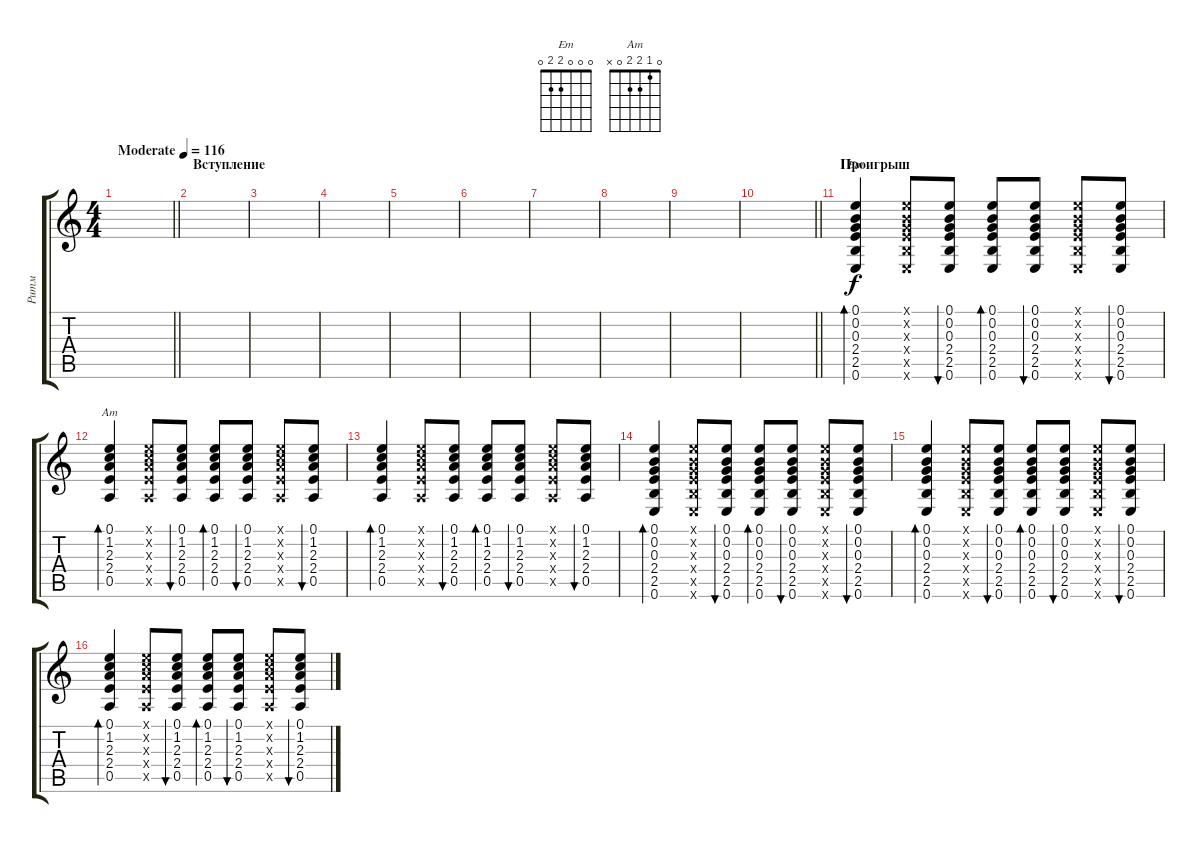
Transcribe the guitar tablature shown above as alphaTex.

\track ("Ритм" "Ритм") {instrument acousticguitarnylon}
\staff {score tabs}
\tuning (E4 B3 G3 D3 A2 E2) {hide}
\chord ("Em" 0 0 0 2 2 0)
\chord ("Am" 0 1 2 2 0 x)
\ts (4 4)
\tempo (116 "Moderate")
\clef g2
\barLineRight lightlight
\ks c
|
\section ("" "Вступление")
|
|
|
|
|
|
|
|
\barLineRight lightlight
|
\section ("" "Проигрыш")
(0.1 0.2 0.3 2.4 2.5 0.6).4{bd 60 ch "Em"} (0.1{x} 0.2{x} 0.3{x} 2.4{x} 2.5{x} 0.6{x}).8 (0.1 0.2 0.3 2.4 2.5 0.6).8{bu 30} (0.1 0.2 0.3 2.4 2.5 0.6).8{bd 30} (0.1 0.2 0.3 2.4 2.5 0.6).8{bu 30} (0.1{x} 0.2{x} 0.3{x} 2.4{x} 2.5{x} 0.6{x}).8 (0.1 0.2 0.3 2.4 2.5 0.6).8{bu 30} |
(0.1 1.2 2.3 2.4 0.5).4{bd 30 ch "Am"} (0.1{x} 1.2{x} 2.3{x} 2.4{x} 0.5{x}).8 (0.1 1.2 2.3 2.4 0.5).8{bu 30} (0.1 1.2 2.3 2.4 0.5).8{bd 30} (0.1 1.2 2.3 2.4 0.5).8{bu 30} (0.1{x} 1.2{x} 2.3{x} 2.4{x} 0.5{x}).8 (0.1 1.2 2.3 2.4 0.5).8{bu 30} |
(0.1 1.2 2.3 2.4 0.5).4{bd 30} (0.1{x} 1.2{x} 2.3{x} 2.4{x} 0.5{x}).8 (0.1 1.2 2.3 2.4 0.5).8{bu 30} (0.1 1.2 2.3 2.4 0.5).8{bd 30} (0.1 1.2 2.3 2.4 0.5).8{bu 30} (0.1{x} 1.2{x} 2.3{x} 2.4{x} 0.5{x}).8 (0.1 1.2 2.3 2.4 0.5).8{bu 30} |
(0.1 0.2 0.3 2.4 2.5 0.6).4{bd 60} (0.1{x} 0.2{x} 0.3{x} 2.4{x} 2.5{x} 0.6{x}).8 (0.1 0.2 0.3 2.4 2.5 0.6).8{bu 30} (0.1 0.2 0.3 2.4 2.5 0.6).8{bd 30} (0.1 0.2 0.3 2.4 2.5 0.6).8{bu 30} (0.1{x} 0.2{x} 0.3{x} 2.4{x} 2.5{x} 0.6{x}).8 (0.1 0.2 0.3 2.4 2.5 0.6).8{bu 30} |
(0.1 0.2 0.3 2.4 2.5 0.6).4{bd 60} (0.1{x} 0.2{x} 0.3{x} 2.4{x} 2.5{x} 0.6{x}).8 (0.1 0.2 0.3 2.4 2.5 0.6).8{bu 30} (0.1 0.2 0.3 2.4 2.5 0.6).8{bd 30} (0.1 0.2 0.3 2.4 2.5 0.6).8{bu 30} (0.1{x} 0.2{x} 0.3{x} 2.4{x} 2.5{x} 0.6{x}).8 (0.1 0.2 0.3 2.4 2.5 0.6).8{bu 30} |
(0.1 1.2 2.3 2.4 0.5).4{bd 30} (0.1{x} 1.2{x} 2.3{x} 2.4{x} 0.5{x}).8 (0.1 1.2 2.3 2.4 0.5).8{bu 30} (0.1 1.2 2.3 2.4 0.5).8{bd 30} (0.1 1.2 2.3 2.4 0.5).8{bu 30} (0.1{x} 1.2{x} 2.3{x} 2.4{x} 0.5{x}).8 (0.1 1.2 2.3 2.4 0.5).8{bu 30}
